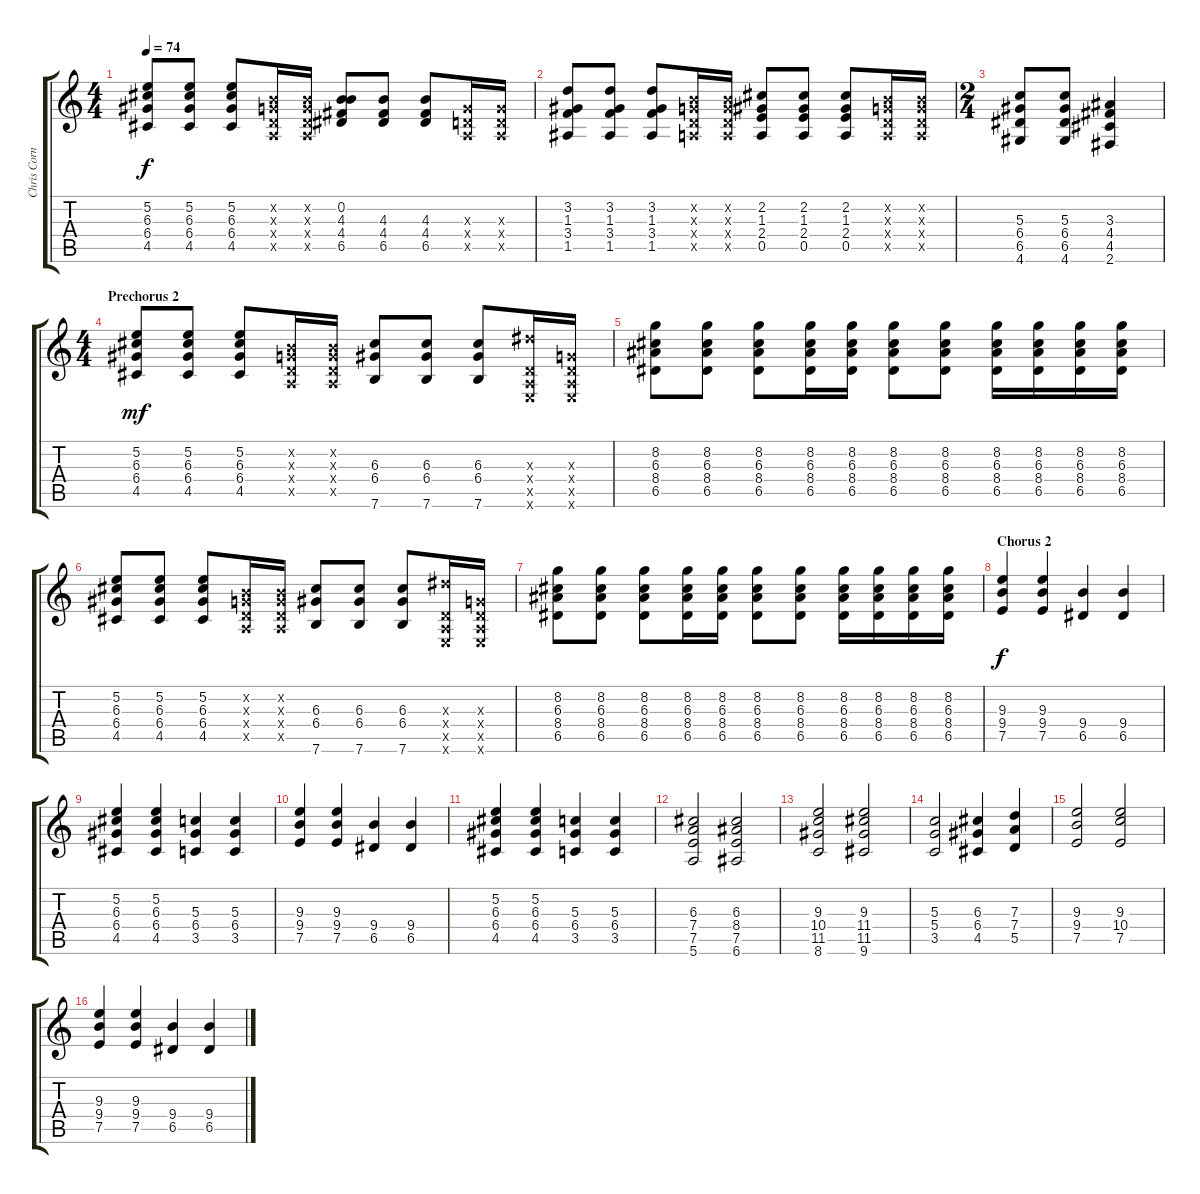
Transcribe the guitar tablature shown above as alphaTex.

\track ("Chris Cornell - Acoustic" "Chris Corn") {instrument acousticguitarnylon}
\staff {score tabs}
\tuning (E4 B3 G3 D3 A2 E2) {hide}
\ts (4 4)
\tempo 74
\clef g2
\ks c
(5.2 6.3 6.4 4.5).8{dy f} (5.2 6.3 6.4 4.5).8 (5.2 6.3 6.4 4.5).8 (0.2{x} 0.3{x} 0.4{x} 0.5{x}).16 (0.2{x} 0.3{x} 0.4{x} 0.5{x}).16 (0.2 4.3 4.4 6.5).8 (4.3 4.4 6.5).8 (4.3 4.4 6.5).8 (0.3{x} 0.4{x} 0.5{x}).16 (0.3{x} 0.4{x} 0.5{x}).16 |
(3.2 1.3 3.4 1.5).8 (3.2 1.3 3.4 1.5).8 (3.2 1.3 3.4 1.5).8 (0.2{x} 0.3{x} 0.4{x} 0.5{x}).16 (0.2{x} 0.3{x} 0.4{x} 0.5{x}).16 (2.2 1.3 2.4 0.5).8 (2.2 1.3 2.4 0.5).8 (2.2 1.3 2.4 0.5).8 (0.2{x} 0.3{x} 0.4{x} 0.5{x}).16 (0.2{x} 0.3{x} 0.4{x} 0.5{x}).16 |
\ts (2 4)
(5.3 6.4 6.5 4.6).8 (5.3 6.4 6.5 4.6).8 (3.3 4.4 4.5 2.6).4 |
\ts (4 4)
\section ("" "Prechorus 2")
(5.2 6.3 6.4 4.5).8{dy mf} (5.2 6.3 6.4 4.5).8 (5.2 6.3 6.4 4.5).8 (0.2{x} 0.3{x} 0.4{x} 0.5{x}).16 (0.2{x} 0.3{x} 0.4{x} 0.5{x}).16 (6.3 6.4 7.6).8 (6.3 6.4 7.6).8 (6.3 6.4 7.6).8 (8.3{x} 0.4{x} 0.5{x} 0.6{x}).16 (0.3{x} 0.4{x} 0.5{x} 0.6{x}).16 |
(8.2 6.3 8.4 6.5).8 (8.2 6.3 8.4 6.5).8 (8.2 6.3 8.4 6.5).8 (8.2 6.3 8.4 6.5).16 (8.2 6.3 8.4 6.5).16 (8.2 6.3 8.4 6.5).8 (8.2 6.3 8.4 6.5).8 (8.2 6.3 8.4 6.5).16 (8.2 6.3 8.4 6.5).16 (8.2 6.3 8.4 6.5).16 (8.2 6.3 8.4 6.5).16 |
(5.2 6.3 6.4 4.5).8 (5.2 6.3 6.4 4.5).8 (5.2 6.3 6.4 4.5).8 (0.2{x} 0.3{x} 0.4{x} 0.5{x}).16 (0.2{x} 0.3{x} 0.4{x} 0.5{x}).16 (6.3 6.4 7.6).8 (6.3 6.4 7.6).8 (6.3 6.4 7.6).8 (8.3{x} 0.4{x} 0.5{x} 0.6{x}).16 (0.3{x} 0.4{x} 0.5{x} 0.6{x}).16 |
(8.2 6.3 8.4 6.5).8 (8.2 6.3 8.4 6.5).8 (8.2 6.3 8.4 6.5).8 (8.2 6.3 8.4 6.5).16 (8.2 6.3 8.4 6.5).16 (8.2 6.3 8.4 6.5).8 (8.2 6.3 8.4 6.5).8 (8.2 6.3 8.4 6.5).16 (8.2 6.3 8.4 6.5).16 (8.2 6.3 8.4 6.5).16 (8.2 6.3 8.4 6.5).16 |
\section ("" "Chorus 2")
(9.3 9.4 7.5).4{dy f} (9.3 9.4 7.5).4 (9.4 6.5).4 (9.4 6.5).4 |
(5.2 6.3 6.4 4.5).4 (5.2 6.3 6.4 4.5).4 (5.3 6.4 3.5).4 (5.3 6.4 3.5).4 |
(9.3 9.4 7.5).4 (9.3 9.4 7.5).4 (9.4 6.5).4 (9.4 6.5).4 |
(5.2 6.3 6.4 4.5).4 (5.2 6.3 6.4 4.5).4 (5.3 6.4 3.5).4 (5.3 6.4 3.5).4 |
(6.3 7.4 7.5 5.6).2 (6.3 8.4 7.5 6.6).2 |
(9.3 10.4 11.5 8.6).2 (9.3 11.4 11.5 9.6).2 |
(5.3 5.4 3.5).2 (6.3 6.4 4.5).4 (7.3 7.4 5.5).4 |
(9.3 9.4 7.5).2 (9.3 10.4 7.5).2 |
(9.3 9.4 7.5).4 (9.3 9.4 7.5).4 (9.4 6.5).4 (9.4 6.5).4
